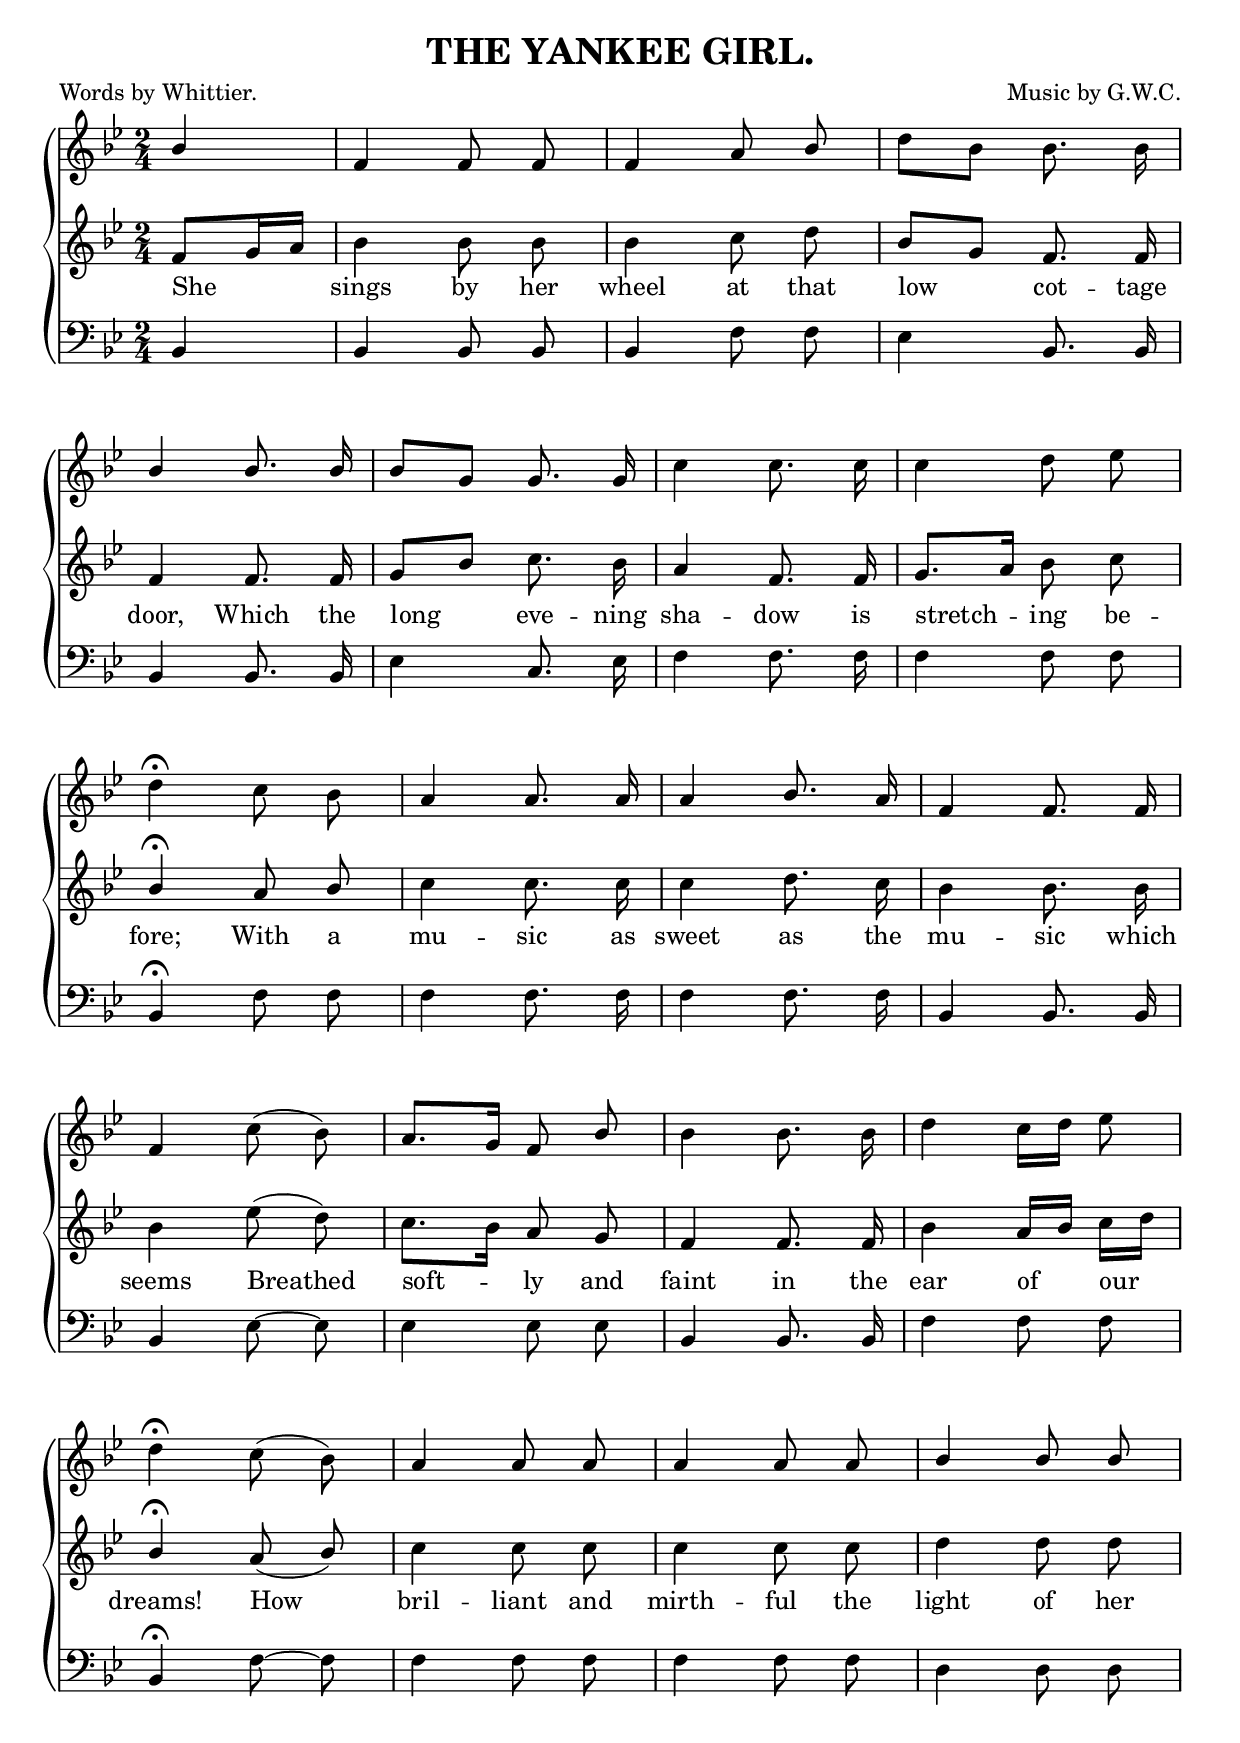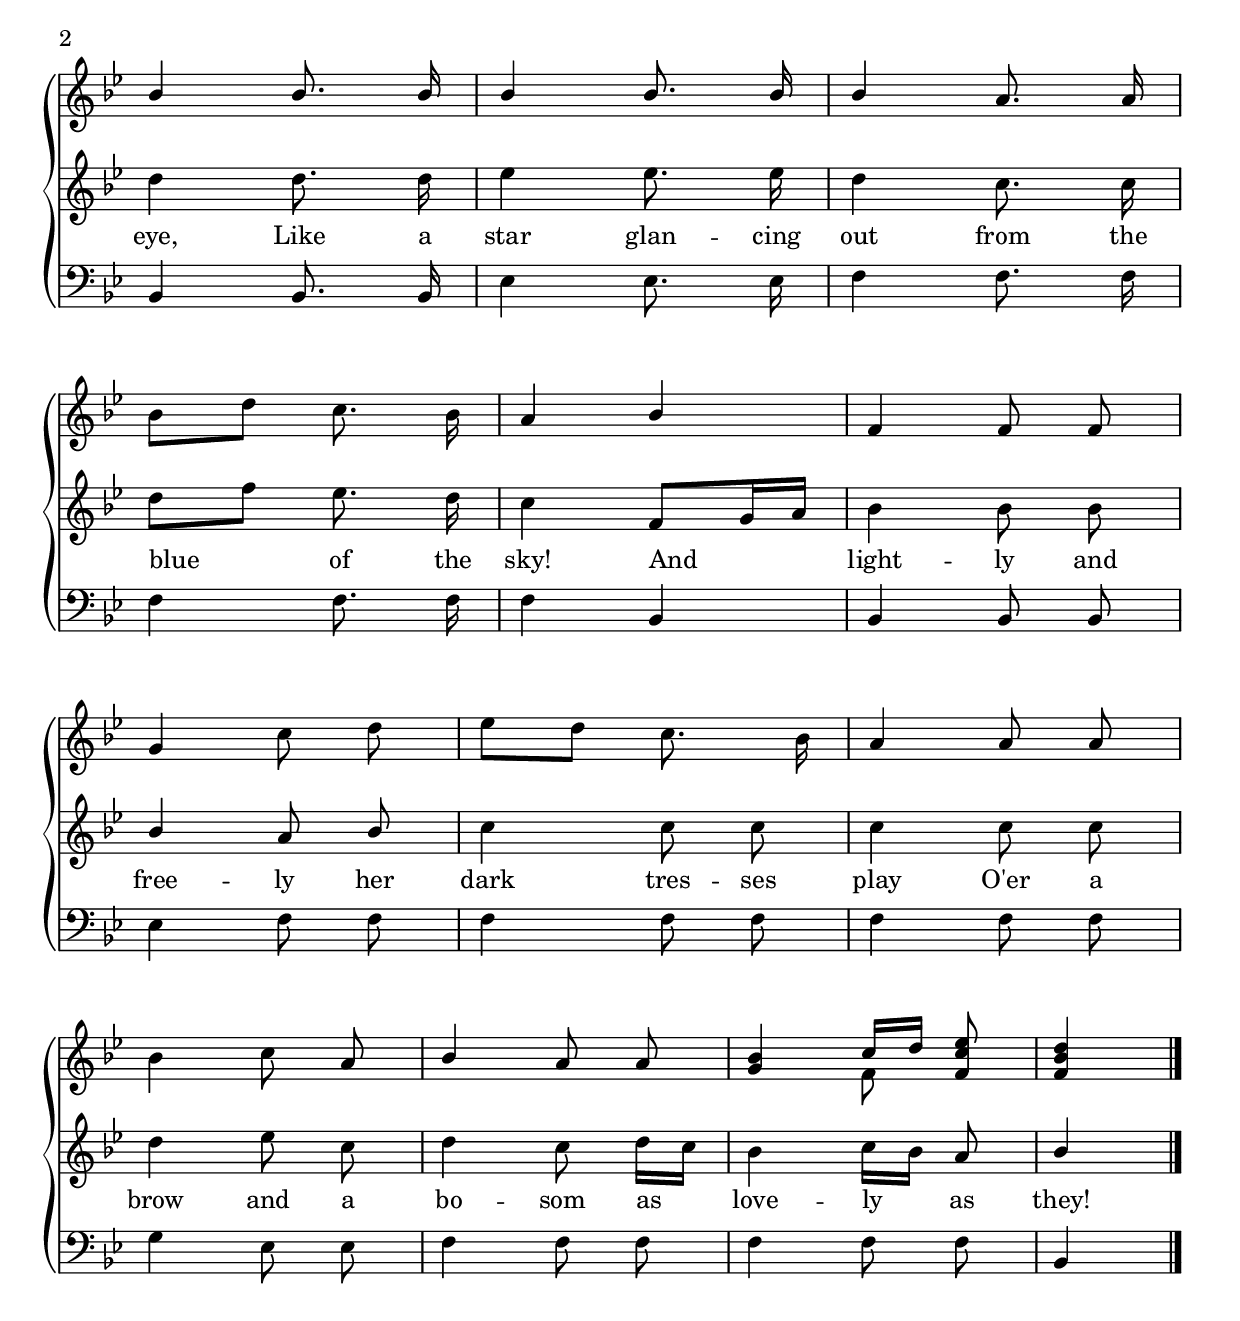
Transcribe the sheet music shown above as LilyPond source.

\version "2.10"
\include "english.ly"

\header {
  title =    "THE YANKEE GIRL."
  poet =     "Words by Whittier."
  composer = "Music by G.W.C."
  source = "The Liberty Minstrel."
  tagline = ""
}

verseone = \lyricmode {
  She sings by her wheel at that low cot -- tage
  door, Which the long eve -- ning sha -- dow is stretch -- ing be --
  fore; With a mu -- sic as sweet as the mu -- sic which
  seems Breathed soft -- ly and faint in the ear of our
  dreams! How bril -- liant and mirth -- ful the light of her
  eye, Like a star glan -- cing out from the
  blue of the sky! And light -- ly and
  free -- ly her dark tres -- ses play O'er a
  brow and a bo -- som as love -- ly as they!
}

trebleOne =  \relative c' {
  \clef treble
  \time 2/4
  \key bf \major
  \autoBeamOff

  \partial 4 \stemUp bf'4 |
  \stemNeutral f f8 f |
  f4 a8 \stemUp bf |
  \stemNeutral d[ bf] bf8. bf16 |

  \break
  \stemUp bf4 bf8. bf16 |
  bf8[ g] \stemNeutral g8. g16 |
  c4 c8. c16 |
  c4 d8 ef |

  \break
  d4^\fermata c8 bf |
  a4 a8. a16 |
  a4 \stemUp bf8. \stemNeutral a16 |
  f4 f8. f16 |

  \break
  f4 c'8( bf) |
  a8.[ g16] f8 \stemUp bf |
  \stemNeutral bf4 bf8. bf16 |
  d4 c16[ d] ef8 |

  \break
  d4^\fermata c8( bf) |
  a4 a8 a |
  a4 a8 a |
  \stemUp bf4 bf8 bf |

  \break
  \stemUp bf4 bf8. bf16 |
  bf4 bf8. bf16 |
  bf4 \stemNeutral a8. a16 |

  \break
  bf8[ d] c8. bf16 |
  a4 \stemUp bf |
  \stemNeutral f f8 f |

  \break
  g4 c8 d |
  ef8[ d] c8. bf16 |
  a4 a8 a |

  \break
  bf4 c8 a |
  \stemUp bf4 \stemNeutral a8 a |
  <g bf>4 \voiceOne << { c16[ d] } \context Voice="1" { \voiceTwo \autoBeamOff f,8 \oneVoice } >> \oneVoice \stemUp <f c' ef>8
  \stemNeutral <f bf d>4 \bar "|."
}

trebleTwo =  \relative c' {
  \clef treble
  \time 2/4
  \key bf \major
  \autoBeamOff

  \partial 4 f8[ g16 a] |
  bf4 bf8 bf |
  bf4 c8 d |
  \stemUp bf8[ g] \stemNeutral f8. f16 |

  \break
  f4 f8. f16 |
  g8[ bf] c8. bf16 |
  a4 f8. f16 |
  g8.[ a16] bf8 c |

  \break
  \stemUp bf4^\fermata a8 bf |
  \stemNeutral c4 c8. c16 |
  c4 d8. c16 |
  bf4 bf8. bf16 |

  \break
  bf4 ef8( d) |
  c8.[ bf16] a8 g |
  f4 f8. f16 |
  bf4 a16[ bf] c[ d] |

  \break
  \stemUp bf4^\fermata a8( bf) |
  \stemNeutral c4 c8 c |
  c4 c8 c |
  d4 d8 d |

  \break
  d4 d8. d16 |
  ef4 ef8. ef16 |
  d4 c8. c16 |

  \break
  d8[ f] ef8. d16 |
  c4 f,8[ g16 a] |
  bf4 bf8 bf |

  \break
  \stemUp bf4 a8 bf |
  \stemNeutral c4 c8 c |
  c4 c8 c |

  \break
  d4 ef8 c |
  d4 c8 d16[ c] |
  bf4 c16[ bf] a8
  \stemUp bf4 \bar "|."
}

bass = \relative c {
  \clef bass
  \time 2/4
  \key bf \major
  \autoBeamOff

  \partial 4 bf4 |
  bf bf8 bf |
  bf4 f'8 f |
  ef4 bf8. bf16 |

  \break
  bf4 bf8. bf16 |
  ef4 c8. ef16 |
  f4 f8. f16 |
  f4 f8 f |

  \break
  bf,4^\fermata f'8 f |
  f4 f8. f16 |
  f4 f8. f16 |
  bf,4 bf8. bf16 |

  \break
  bf4 ef8 ~ ef |
  ef4 ef8 ef |
  bf4 bf8. bf16 |
  f'4 f8 f |

  \break
  bf,4^\fermata f'8 ~ f |
  f4 f8 f |
  f4 f8 f |
  d4 d8 d |

  \break
  bf4 bf8. bf16 |
  ef4 ef8. ef16 |
  f4 f8. f16 |

  \break
  f4 f8. f16 |
  f4 bf, |
  bf bf8 bf |

  \break
  ef4 f8 f |
  f4 f8 f |
  f4 f8 f |

  \break
  g4 ef8 ef |
  f4 f8 f |
  f4 f8 f
  bf,4 \bar "|."
}

\score { 
  \new ChoirStaff \with{systemStartDelimiter = #'SystemStartBrace }	
   <<
     \new Staff = "upperOne"  \new Voice = "trebleOne" { \trebleOne }
     \new Staff = "upperTwo" \new Voice = "trebleTwo" { \trebleTwo }
     \new Lyrics \lyricsto "trebleTwo" { \verseone }
     \new Staff = "lower"  \new Voice = "bass" { \bass }
   >>
   
\layout {
	indent=0
	\context { \Staff \override Rest #'style = #'classical }
	\context { \Score \remove "Bar_number_engraver" }
	  }
	  
\midi { \context { \Score tempoWholesPerMinute = #(ly:make-moment 84 4 ) }}   
}
